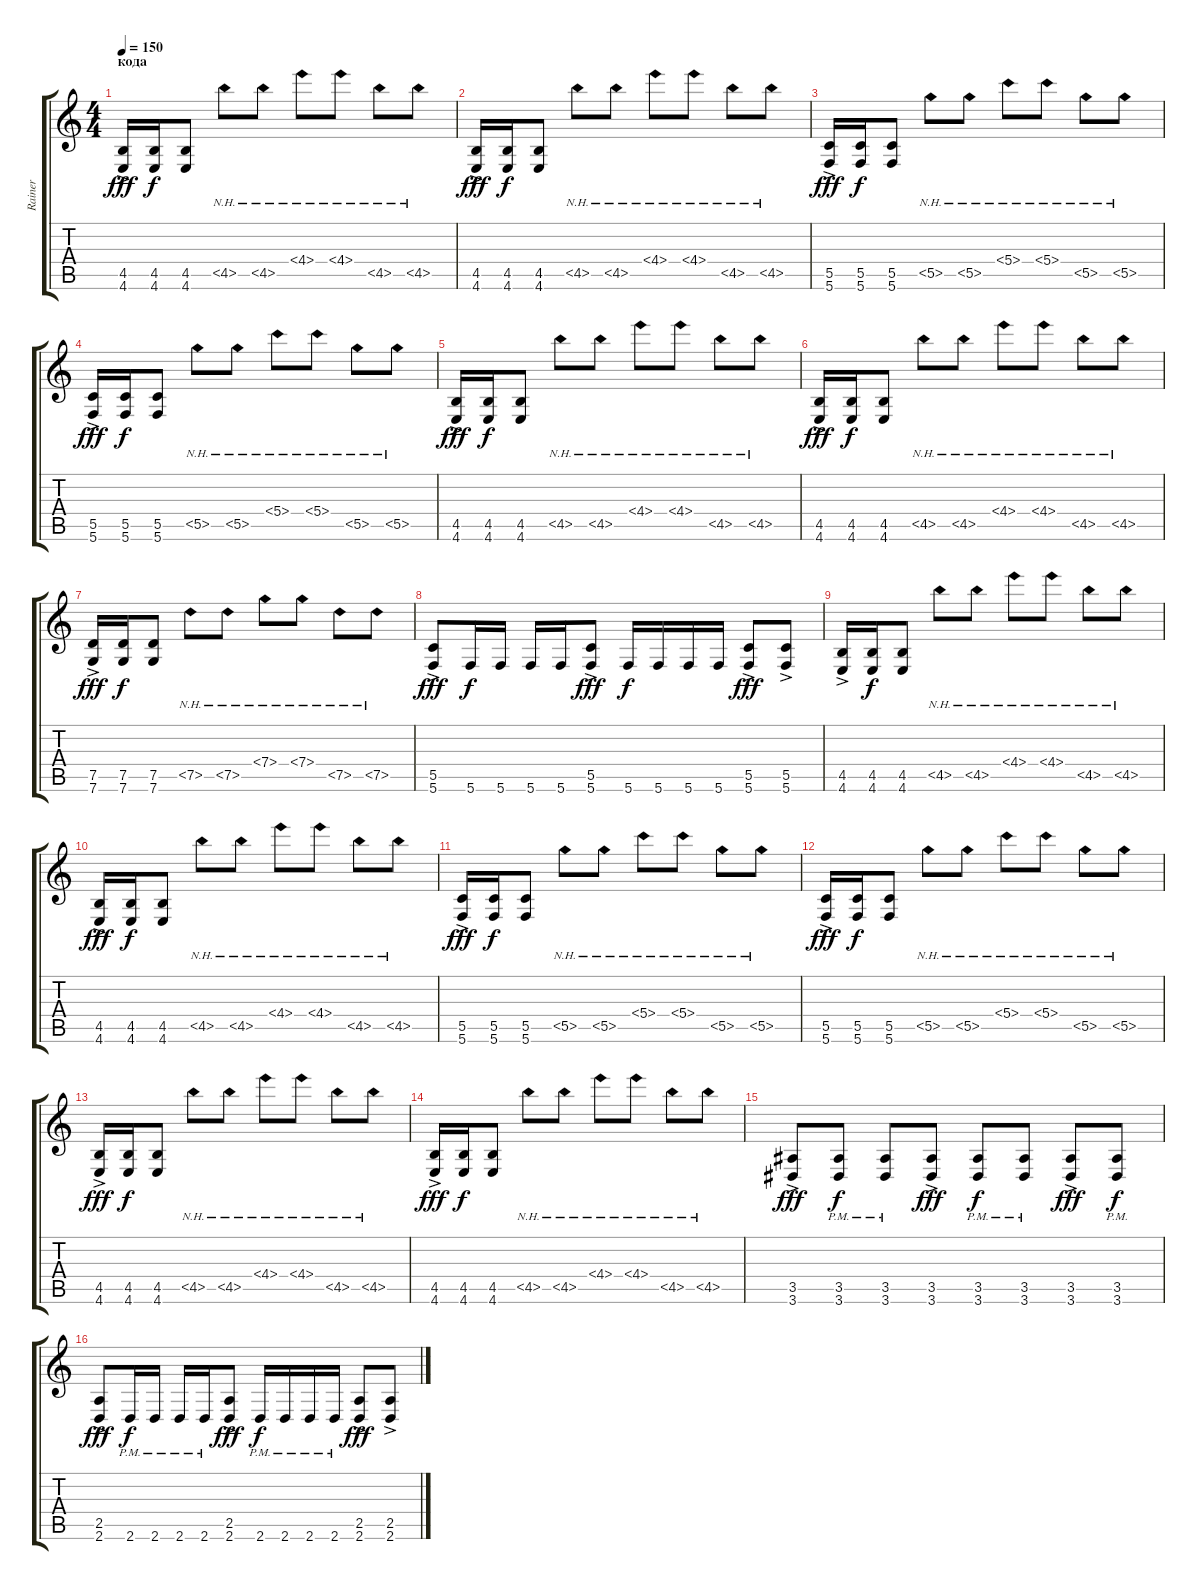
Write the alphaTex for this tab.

\track ("Rainer" "Rainer") {instrument distortionguitar}
\staff {score tabs}
\tuning (D4 A3 F3 C3 G2 C2) {hide}
\ts (4 4)
\section ("" "кода")
\tempo 150
\clef g2
\ks c
(4.5 4.6{ac}).16{dy fff} (4.5 4.6).16{dy f} (4.5 4.6).8 4.5{nh}.8 4.5{nh}.8 4.4{nh}.8 4.4{nh}.8 4.5{nh}.8 4.5{nh}.8 |
(4.5 4.6{ac}).16{dy fff} (4.5 4.6).16{dy f} (4.5 4.6).8 4.5{nh}.8 4.5{nh}.8 4.4{nh}.8 4.4{nh}.8 4.5{nh}.8 4.5{nh}.8 |
(5.5 5.6{ac}).16{dy fff} (5.5 5.6).16{dy f} (5.5 5.6).8 5.5{nh}.8 5.5{nh}.8 5.4{nh}.8 5.4{nh}.8 5.5{nh}.8 5.5{nh}.8 |
(5.5 5.6{ac}).16{dy fff} (5.5 5.6).16{dy f} (5.5 5.6).8 5.5{nh}.8 5.5{nh}.8 5.4{nh}.8 5.4{nh}.8 5.5{nh}.8 5.5{nh}.8 |
(4.5 4.6{ac}).16{dy fff} (4.5 4.6).16{dy f} (4.5 4.6).8 4.5{nh}.8 4.5{nh}.8 4.4{nh}.8 4.4{nh}.8 4.5{nh}.8 4.5{nh}.8 |
(4.5 4.6{ac}).16{dy fff} (4.5 4.6).16{dy f} (4.5 4.6).8 4.5{nh}.8 4.5{nh}.8 4.4{nh}.8 4.4{nh}.8 4.5{nh}.8 4.5{nh}.8 |
(7.5 7.6{ac}).16{dy fff} (7.5 7.6).16{dy f} (7.5 7.6).8 7.5{nh}.8 7.5{nh}.8 7.4{nh}.8 7.4{nh}.8 7.5{nh}.8 7.5{nh}.8 |
(5.5 5.6{ac}).8{dy fff} 5.6.16{dy f} 5.6.16 5.6.16 5.6.16 (5.5{ac} 5.6).8{dy fff} 5.6.16{dy f} 5.6.16 5.6.16 5.6.16 (5.5{ac} 5.6).8{dy fff} (5.5{ac} 5.6).8 |
(4.5 4.6{ac}).16 (4.5 4.6).16{dy f} (4.5 4.6).8 4.5{nh}.8 4.5{nh}.8 4.4{nh}.8 4.4{nh}.8 4.5{nh}.8 4.5{nh}.8 |
(4.5 4.6{ac}).16{dy fff} (4.5 4.6).16{dy f} (4.5 4.6).8 4.5{nh}.8 4.5{nh}.8 4.4{nh}.8 4.4{nh}.8 4.5{nh}.8 4.5{nh}.8 |
(5.5 5.6{ac}).16{dy fff} (5.5 5.6).16{dy f} (5.5 5.6).8 5.5{nh}.8 5.5{nh}.8 5.4{nh}.8 5.4{nh}.8 5.5{nh}.8 5.5{nh}.8 |
(5.5 5.6{ac}).16{dy fff} (5.5 5.6).16{dy f} (5.5 5.6).8 5.5{nh}.8 5.5{nh}.8 5.4{nh}.8 5.4{nh}.8 5.5{nh}.8 5.5{nh}.8 |
(4.5 4.6{ac}).16{dy fff} (4.5 4.6).16{dy f} (4.5 4.6).8 4.5{nh}.8 4.5{nh}.8 4.4{nh}.8 4.4{nh}.8 4.5{nh}.8 4.5{nh}.8 |
(4.5 4.6{ac}).16{dy fff} (4.5 4.6).16{dy f} (4.5 4.6).8 4.5{nh}.8 4.5{nh}.8 4.4{nh}.8 4.4{nh}.8 4.5{nh}.8 4.5{nh}.8 |
(3.5{ac} 3.6).8{dy fff} (3.5{pm} 3.6).8{dy f} (3.5{pm} 3.6).8 (3.5{ac} 3.6).8{dy fff} (3.5{pm} 3.6).8{dy f} (3.5{pm} 3.6).8 (3.5{ac} 3.6).8{dy fff} (3.5{pm} 3.6).8{dy f} |
(2.5 2.6{ac}).8{dy fff} 2.6{pm}.16{dy f} 2.6{pm}.16 2.6{pm}.16 2.6{pm}.16 (2.5{ac} 2.6).8{dy fff} 2.6{pm}.16{dy f} 2.6{pm}.16 2.6{pm}.16 2.6{pm}.16 (2.5{ac} 2.6).8{dy fff} (2.5{ac} 2.6).8
